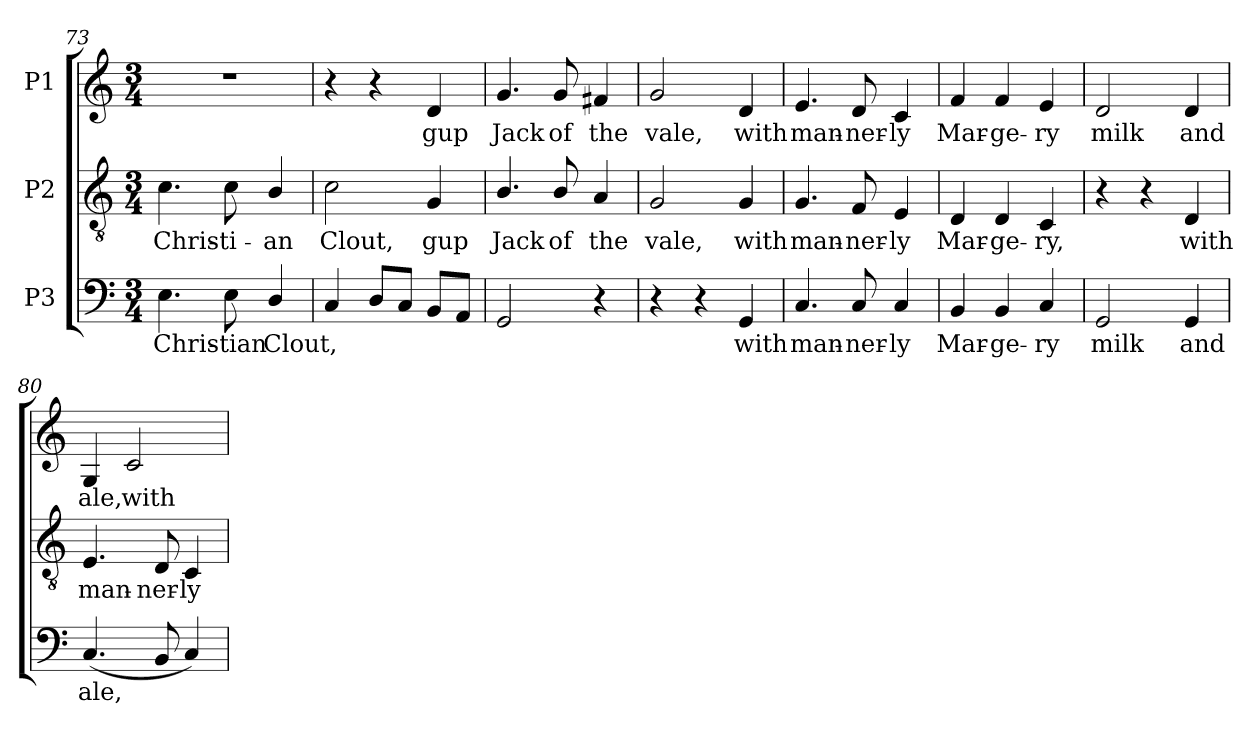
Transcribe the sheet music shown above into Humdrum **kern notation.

**kern	**text	**kern	**text	**kern	**text
*part3	*part3	*part2	*part2	*part1	*part1
*staff3	*staff3	*staff2	*staff2	*staff1	*staff1
*I"P3	*	*I"P2	*	*I"P1	*
*clefF4	*	*clefGv2	*	*clefG2	*
*	*	*ITrd7c12	*	*	*
*k[]	*	*k[]	*	*k[]	*
*C:	*	*C:	*	*C:	*
*M3/4	*	*M3/4	*	*M3/4	*
=73	=73	=73	=73	=73	=73
!	!LO:LY:b:color=#000000	!	!	!	!
!	!	!	!LO:LY:b:color=#000000	!LO:N:vis=1	!
4.Ei\	Chris-	4.Ci\	Chris-	2.r	.
!	!LO:LY:b:color=#000000	!	!	!	!
!	!	!	!LO:LY:b:color=#000000	!	!
8Ei\	-tian	8Ci\	-ti-	.	.
!	!LO:LY:b:color=#000000	!	!	!	!
!	!	!	!LO:LY:b:color=#000000	!	!
4Di/	Clout,	4BBi/	-an	.	.
=74	=74	=74	=74	=74	=74
!	!	!	!LO:LY:b:color=#000000	!	!
4Ci/	.	2Ci\	Clout,	4r	.
8Di/L	.	.	.	4r	.
8Ci/J	.	.	.	.	.
!	!	!	!LO:LY:b:color=#000000	!	!
!	!	!	!	!	!LO:LY:b:color=#000000
8BBi/L	.	4GGi/	gup	4di/	gup
8AAi/J	.	.	.	.	.
=75	=75	=75	=75	=75	=75
!	!	!	!LO:LY:b:color=#000000	!	!
!	!	!	!	!	!LO:LY:b:color=#000000
2GGi/	.	4.BBi/	Jack	4.gi/	Jack
!	!	!	!LO:LY:b:color=#000000	!	!
!	!	!	!	!	!LO:LY:b:color=#000000
.	.	8BBi/	of	8gi/	of
!	!	!	!LO:LY:b:color=#000000	!	!
!	!	!	!	!	!LO:LY:b:color=#000000
4r	.	4AAi/	the	4f#Xi/	the
!!LO:LB:g=z
=76	=76	=76	=76	=76	=76
!	!	!	!LO:LY:b:color=#000000	!	!
!	!	!	!	!	!LO:LY:b:color=#000000
4r	.	2GGi/	vale,	2gi/	vale,
4r	.	.	.	.	.
!	!LO:LY:b:color=#000000	!	!	!	!
!	!	!	!LO:LY:b:color=#000000	!	!
!	!	!	!	!	!LO:LY:b:color=#000000
4GGi/	with	4GGi/	with	4di/	with
=77	=77	=77	=77	=77	=77
!	!LO:LY:b:color=#000000	!	!	!	!
!	!	!	!LO:LY:b:color=#000000	!	!
!	!	!	!	!	!LO:LY:b:color=#000000
4.Ci/	man-	4.GGi/	man-	4.ei/	man-
!	!LO:LY:b:color=#000000	!	!	!	!
!	!	!	!LO:LY:b:color=#000000	!	!
!	!	!	!	!	!LO:LY:b:color=#000000
8Ci/	-ner-	8FFi/	-ner-	8di/	-ner-
!	!LO:LY:b:color=#000000	!	!	!	!
!	!	!	!LO:LY:b:color=#000000	!	!
!	!	!	!	!	!LO:LY:b:color=#000000
4Ci/	-ly	4EEi/	-ly	4ci/	-ly
=78	=78	=78	=78	=78	=78
!	!LO:LY:b:color=#000000	!	!	!	!
!	!	!	!LO:LY:b:color=#000000	!	!
!	!	!	!	!	!LO:LY:b:color=#000000
4BBi/	Mar-	4DDi/	Mar-	4fi/	Mar-
!	!LO:LY:b:color=#000000	!	!	!	!
!	!	!	!LO:LY:b:color=#000000	!	!
!	!	!	!	!	!LO:LY:b:color=#000000
4BBi/	-ge-	4DDi/	-ge-	4fi/	-ge-
!	!LO:LY:b:color=#000000	!	!	!	!
!	!	!	!LO:LY:b:color=#000000	!	!
!	!	!	!	!	!LO:LY:b:color=#000000
4Ci/	-ry	4CCi/	-ry,	4ei/	-ry
=79	=79	=79	=79	=79	=79
!	!LO:LY:b:color=#000000	!	!	!	!
!	!	!	!	!	!LO:LY:b:color=#000000
2GGi/	milk	4r	.	2di/	milk
.	.	4r	.	.	.
!	!LO:LY:b:color=#000000	!	!	!	!
!	!	!	!LO:LY:b:color=#000000	!	!
!	!	!	!	!	!LO:LY:b:color=#000000
4GGi/	and	4DDi/	with	4di/	and
=80	=80	=80	=80	=80	=80
!	!LO:LY:b:color=#000000	!	!	!	!
!	!	!	!LO:LY:b:color=#000000	!	!
!	!	!	!	!	!LO:LY:b:color=#000000
(4.Ci/	ale,	4.EEi/	man-	4Gi/	ale,
!	!	!	!	!	!LO:LY:b:color=#000000
.	.	.	.	2ci/	with
!	!	!	!LO:LY:b:color=#000000	!	!
8BBi/	.	8DDi/	-ner-	.	.
!	!	!	!LO:LY:b:color=#000000	!	!
4Ci/)	.	4CCi/	-ly	.	.
=	=	=	=	=	=
*-	*-	*-	*-	*-	*-
